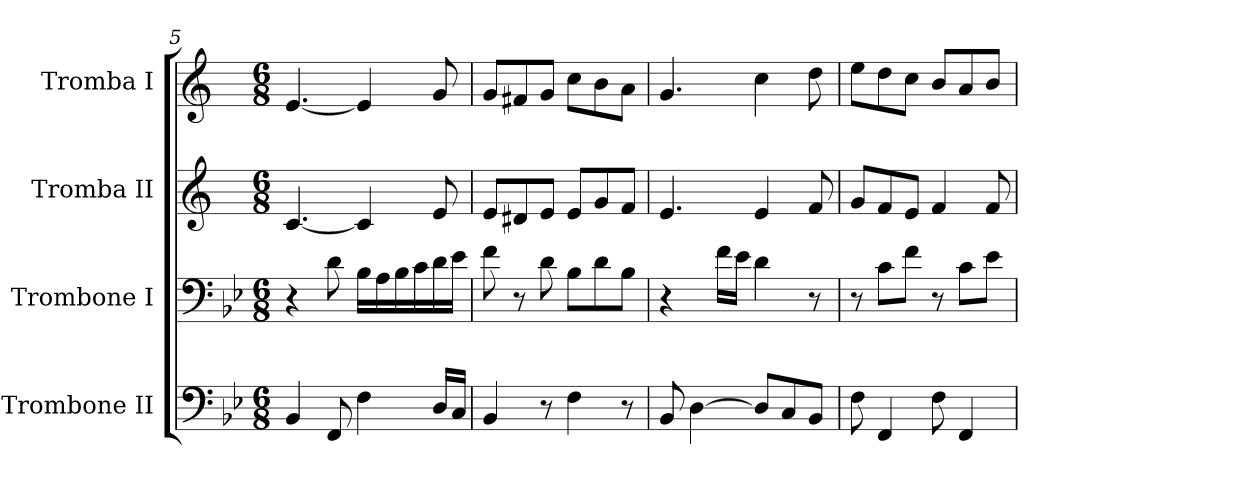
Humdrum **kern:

**kern	**kern	**kern	**kern
*part4	*part3	*part2	*part1
*staff4	*staff3	*staff2	*staff1
*I"Trombone II	*I"Trombone I	*I"Tromba II	*I"Tromba I
*I'Trombone II	*I'Trombone I	*I'Tromba II	*I'Tromba I
!!LO:LB:g=z
*clefF4	*clefF4	*clefG2	*clefG2
*	*	*ITrd1c2	*ITrd1c2
*k[b-e-]	*k[b-e-]	*k[b-e-]	*k[b-e-]
*B-:	*B-:	*B-:	*B-:
*M6/8	*M6/8	*M6/8	*M6/8
=5	=5	=5	=5
4BB-i/	4r	[<4.B-i/	[<4.di/
8FFi/	8di\	.	.
4Fi\	16B-i\LL	4B-i/]	4di/]
.	16Ai\	.	.
.	16B-i\	.	.
.	16ci\	.	.
16Di/LL	16di\	8di/	8fi/
16Ci/JJ	16e-i\JJ	.	.
=6	=6	=6	=6
4BB-i/	8fi\	8di/L	8fi/L
.	8r	8c#Xi/	8eni/
8r	8di\	8di/J	8fi/J
4Fi\	8B-i\L	8di/L	8b-i\L
.	8di\	8fi/	8ai\
8r	8B-i\J	8e-i/J	8gi\J
=7	=7	=7	=7
8BB-i/	4r	4.di/	4.fi/
[>4Di\	.	.	.
.	16fi\LL	.	.
.	16e-i\JJ	.	.
8Di/L]	4di\	4di/	4b-i\
8Ci/	.	.	.
8BB-i/J	8r	8e-i/	8cci\
!!LO:LB:g=z
=8	=8	=8	=8
8Fi\	8r	8fi/L	8ddi\L
4FFi/	8ci\L	8e-i/	8cci\
.	8fi\J	8di/J	8b-i\J
8Fi\	8r	4e-i/	8ai/L
4FFi/	8ci\L	.	8gi/
.	8e-i\J	8e-i/	8ai/J
=	=	=	=
*-	*-	*-	*-
